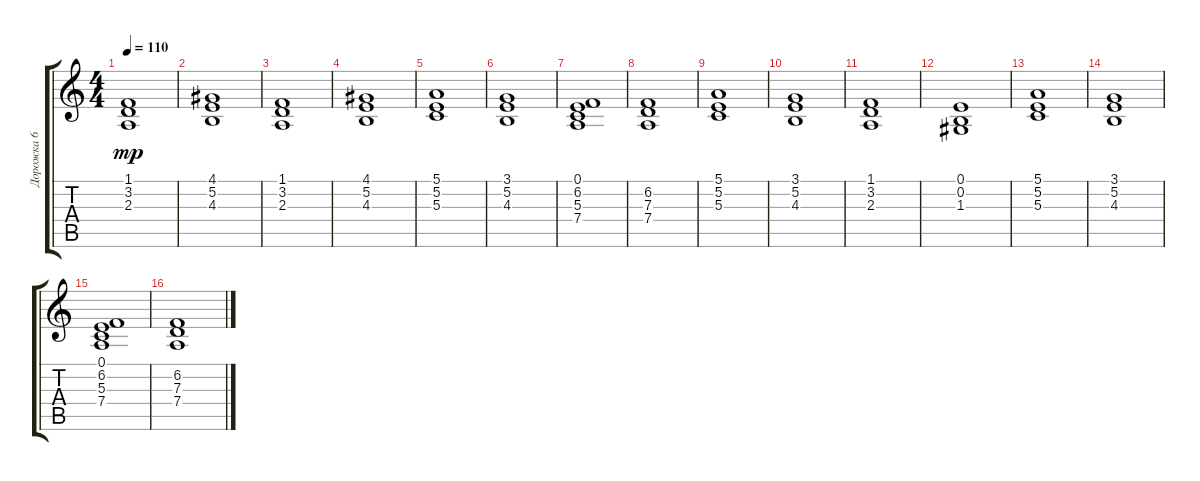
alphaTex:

\track ("Дорожка 6" "Дорожка 6") {instrument stringensemble2}
\staff {score tabs}
\tuning (E4 B3 G3 D3 A2 E2) {hide}
\ts (4 4)
\tempo 110
\clef g2
\ks c
(1.1 3.2 2.3).1{dy mp} |
(4.1 5.2 4.3).1 |
(1.1 3.2 2.3).1 |
(4.1 5.2 4.3).1 |
(5.1 5.2 5.3).1 |
(3.1 5.2 4.3).1 |
(0.1 6.2 5.3 7.4).1 |
(6.2 7.3 7.4).1 |
(5.1 5.2 5.3).1 |
(3.1 5.2 4.3).1 |
(1.1 3.2 2.3).1 |
(0.1 0.2 1.3).1 |
(5.1 5.2 5.3).1 |
(3.1 5.2 4.3).1 |
(0.1 6.2 5.3 7.4).1 |
(6.2 7.3 7.4).1
